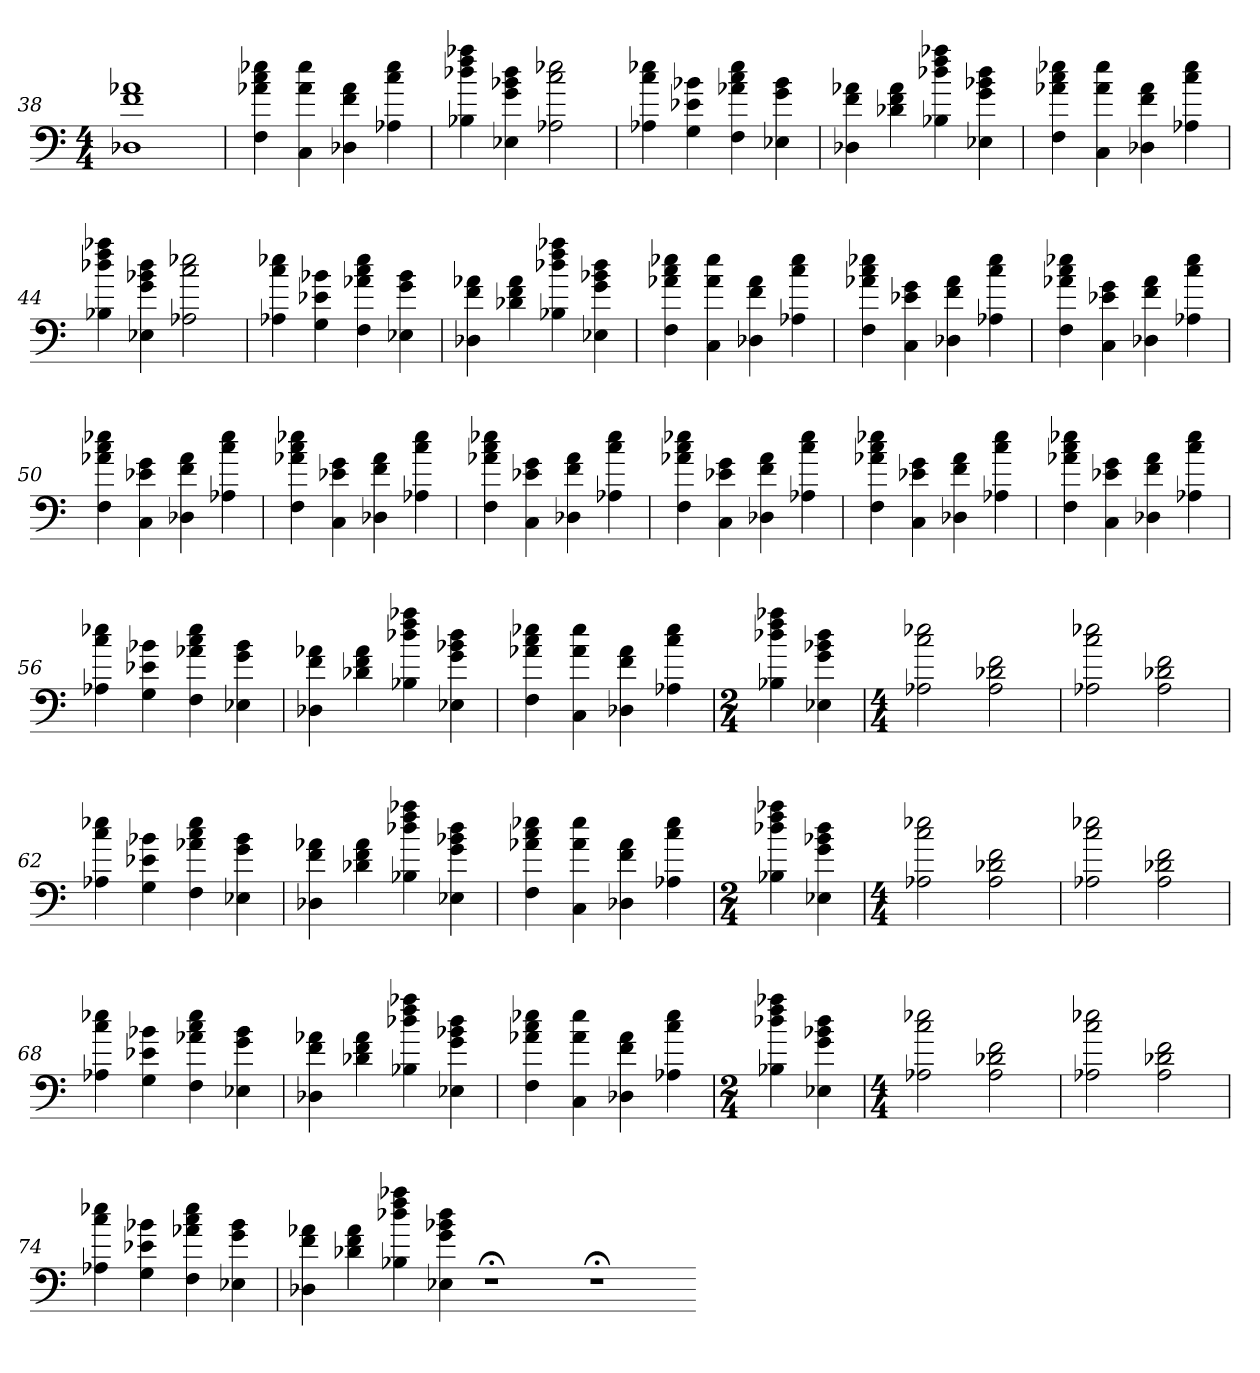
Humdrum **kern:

**kern
*part1
*staff1
*M4/4
=38
1D-X 1f 1a-X
=39
4F 4a-X 4cc 4ee-X
4C 4a- 4ee-
4D-X 4f 4a-
4A-X 4cc 4ee-
=40
4B-X 4dd-X 4ff 4aa-X
4E-X 4g 4b-X 4dd-
2A-X 2cc 2ee-X
=41
4A-X 4cc 4ee-X
4G 4e-X 4b-X
4F 4a-X 4cc 4ee-
4E-X 4g 4b-
=42
4D-X 4f 4a-X
4d-X 4f 4a-
4B-X 4dd-X 4ff 4aa-X
4E-X 4g 4b-X 4dd-
=43
4F 4a-X 4cc 4ee-X
4C 4a- 4ee-
4D-X 4f 4a-
4A-X 4cc 4ee-
=44
4B-X 4dd-X 4ff 4aa-X
4E-X 4g 4b-X 4dd-
2A-X 2cc 2ee-X
=45
4A-X 4cc 4ee-X
4G 4e-X 4b-X
4F 4a-X 4cc 4ee-
4E-X 4g 4b-
=46
4D-X 4f 4a-X
4d-X 4f 4a-
4B-X 4dd-X 4ff 4aa-X
4E-X 4g 4b-X 4dd-
=47
4F 4a-X 4cc 4ee-X
4C 4a- 4ee-
4D-X 4f 4a-
4A-X 4cc 4ee-
=48
4F 4a-X 4cc 4ee-X
4C 4e-X 4g
4D-X 4f 4a-
4A-X 4cc 4ee-
=49
4F 4a-X 4cc 4ee-X
4C 4e-X 4g
4D-X 4f 4a-
4A-X 4cc 4ee-
=50
4F 4a-X 4cc 4ee-X
4C 4e-X 4g
4D-X 4f 4a-
4A-X 4cc 4ee-
=51
4F 4a-X 4cc 4ee-X
4C 4e-X 4g
4D-X 4f 4a-
4A-X 4cc 4ee-
=52
4F 4a-X 4cc 4ee-X
4C 4e-X 4g
4D-X 4f 4a-
4A-X 4cc 4ee-
=53
4F 4a-X 4cc 4ee-X
4C 4e-X 4g
4D-X 4f 4a-
4A-X 4cc 4ee-
=54
4F 4a-X 4cc 4ee-X
4C 4e-X 4g
4D-X 4f 4a-
4A-X 4cc 4ee-
=55
4F 4a-X 4cc 4ee-X
4C 4e-X 4g
4D-X 4f 4a-
4A-X 4cc 4ee-
=56
4A-X 4cc 4ee-X
4G 4e-X 4b-X
4F 4a-X 4cc 4ee-
4E-X 4g 4b-
=57
4D-X 4f 4a-X
4d-X 4f 4a-
4B-X 4dd-X 4ff 4aa-X
4E-X 4g 4b-X 4dd-
=58
4F 4a-X 4cc 4ee-X
4C 4a- 4ee-
4D-X 4f 4a-
4A-X 4cc 4ee-
=59
*M2/4
4B-X 4dd-X 4ff 4aa-X
4E-X 4g 4b-X 4dd-
=60
*M4/4
2A-X 2cc 2ee-X
2A- 2d-X 2f
=61
2A-X 2cc 2ee-X
2A- 2d-X 2f
=62
4A-X 4cc 4ee-X
4G 4e-X 4b-X
4F 4a-X 4cc 4ee-
4E-X 4g 4b-
=63
4D-X 4f 4a-X
4d-X 4f 4a-
4B-X 4dd-X 4ff 4aa-X
4E-X 4g 4b-X 4dd-
=64
4F 4a-X 4cc 4ee-X
4C 4a- 4ee-
4D-X 4f 4a-
4A-X 4cc 4ee-
=65
*M2/4
4B-X 4dd-X 4ff 4aa-X
4E-X 4g 4b-X 4dd-
=66
*M4/4
2A-X 2cc 2ee-X
2A- 2d-X 2f
=67
2A-X 2cc 2ee-X
2A- 2d-X 2f
=68
4A-X 4cc 4ee-X
4G 4e-X 4b-X
4F 4a-X 4cc 4ee-
4E-X 4g 4b-
=69
4D-X 4f 4a-X
4d-X 4f 4a-
4B-X 4dd-X 4ff 4aa-X
4E-X 4g 4b-X 4dd-
=70
4F 4a-X 4cc 4ee-X
4C 4a- 4ee-
4D-X 4f 4a-
4A-X 4cc 4ee-
=71
*M2/4
4B-X 4dd-X 4ff 4aa-X
4E-X 4g 4b-X 4dd-
=72
*M4/4
2A-X 2cc 2ee-X
2A- 2d-X 2f
=73
2A-X 2cc 2ee-X
2A- 2d-X 2f
=74
4A-X 4cc 4ee-X
4G 4e-X 4b-X
4F 4a-X 4cc 4ee-
4E-X 4g 4b-
=75
4D-X 4f 4a-X
4d-X 4f 4a-
4B-X 4dd-X 4ff 4aa-X
4E-X 4g 4b-X 4dd-
1r;<
1r;<
=-
*-
